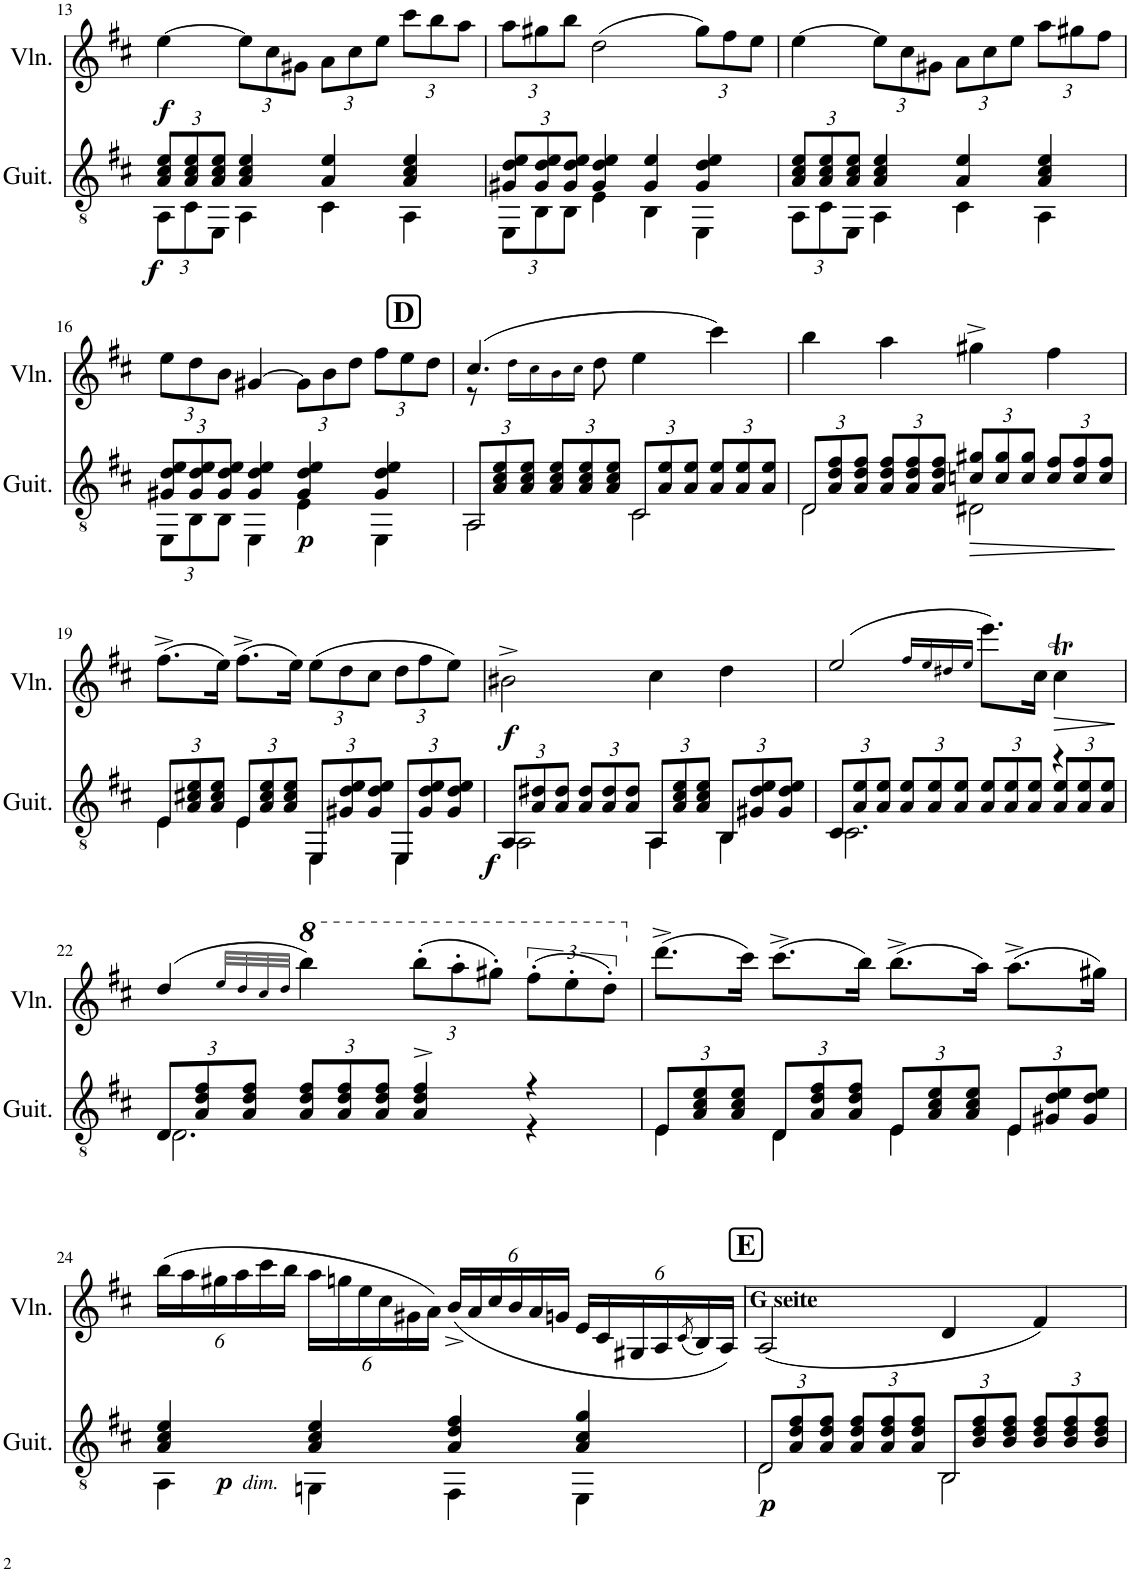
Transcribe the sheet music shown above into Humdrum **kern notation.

**kern	**dynam	**kern	**dynam
*part2	*part2	*part1	*part1
*staff2	*staff2	*staff1	*staff1
*I"Guitare classique	*	*I"Violon	*
*I'Guit.	*	*I'Vln.	*
!!LO:PB:g=z
*clefGv2	*	*clefG2	*
*k[f#c#]	*	*k[f#c#]	*
*M4/4	*	*M4/4	*
*met(c)	*	*met(c)	*
*Xbrackettup	*	*	*
=13	=13	=13	=13
*^	*	*	*
!	!	!LO:DY:b	!	!LO:DY:b
12AA\L	12A/ 12c#/ 12e/L	f	[4ee\	f
12C#\	12A/ 12c#/ 12e/	.	.	.
12EE\J	12A/ 12c#/ 12e/J	.	.	.
*	*	*	*Xbrackettup	*
4AA\	4A/ 4c#/ 4e/	.	12ee\L]	.
.	.	.	12cc#\	.
.	.	.	12g#X\J	.
4C#\	4A/ 4e/	.	12a\L	.
.	.	.	12cc#\	.
.	.	.	12ee\J	.
4AA\	4A/ 4c#/ 4e/	.	12ccc#\L	.
.	.	.	12bb\	.
.	.	.	12aa\J	.
=14	=14	=14	=14	=14
12EE\L	12G#X/ 12d/ 12e/L	.	12aa\L	.
12BB\	12G#/ 12d/ 12e/	.	12gg#X\	.
12BB\J	12G#/ 12d/ 12e/J	.	12bb\J	.
4E\	4G#/ 4d/ 4e/	.	(2dd\	.
4BB\	4G#/ 4e/	.	.	.
4EE\	4G#/ 4d/ 4e/	.	12gg#\L)	.
.	.	.	12ff#\	.
.	.	.	12ee\J	.
=15	=15	=15	=15	=15
12AA\L	12A/ 12c#/ 12e/L	.	[4ee\	.
12C#\	12A/ 12c#/ 12e/	.	.	.
12EE\J	12A/ 12c#/ 12e/J	.	.	.
4AA\	4A/ 4c#/ 4e/	.	12ee\L]	.
.	.	.	12cc#\	.
.	.	.	12g#X\J	.
4C#\	4A/ 4e/	.	12a\L	.
.	.	.	12cc#\	.
.	.	.	12ee\J	.
4AA\	4A/ 4c#/ 4e/	.	12aa\L	.
.	.	.	12gg#X\	.
.	.	.	12ff#\J	.
!!LO:LB:g=z
=16	=16	=16	=16	=16
12EE\L	12G#X/ 12d/ 12e/L	.	12ee\L	.
12BB\	12G#/ 12d/ 12e/	.	12dd\	.
12BB\J	12G#/ 12d/ 12e/J	.	12b\J	.
4EE\	4G#/ 4d/ 4e/	.	[4g#X/	.
!	!	!LO:DY:b	!	!
4E\	4G#/ 4d/ 4e/	p	12g#\L]	.
.	.	.	12b\	.
.	.	.	12dd\J	.
4EE\	4G#/ 4d/ 4e/	.	12ff#\L	.
.	.	.	12ee\	.
.	.	.	12dd\J	.
!!LO:REH:place=s1:a:B:cj:fs=14:t=D
=17	=17	=17	=17	=17
*	*	*	*^	*
2AA\	12AA/L	.	(4.cc#/	8r	.
.	12A/ 12c#/ 12e/	.	.	.	.
.	.	.	.	16dd!\LL	.
.	12A/ 12c#/ 12e/J	.	.	.	.
.	.	.	.	16cc#!\	.
.	12A/ 12c#/ 12e/L	.	.	16b!\	.
.	.	.	.	16cc#!\JJ	.
.	12A/ 12c#/ 12e/	.	.	.	.
.	.	.	8dd\	8ryy	.
.	12A/ 12c#/ 12e/J	.	.	.	.
2C#\	12C#/L	.	4ee\	2ryy	.
.	12A/ 12e/	.	.	.	.
.	12A/ 12e/J	.	.	.	.
.	12A/ 12e/L	.	4ccc#\)	.	.
.	12A/ 12e/	.	.	.	.
.	12A/ 12e/J	.	.	.	.
*	*	*	*v	*v	*
=18	=18	=18	=18	=18
2D\	12D/L	.	4bb\	.
.	12A/ 12d/ 12f#/	.	.	.
.	12A/ 12d/ 12f#/J	.	.	.
.	12A/ 12d/ 12f#/L	.	4aa\	.
.	12A/ 12d/ 12f#/	.	.	.
.	12A/ 12d/ 12f#/J	.	.	.
!	!	!LO:HP:b	!	!
2D#X\	12cn/ 12g#X/L	>	4gg#X^\	.
.	12c/ 12g#/	.	.	.
.	12c/ 12g#/J	.	.	.
.	12c/ 12f#/L	.	4ff#\	.
.	12c/ 12f#/	.	.	.
.	12c/ 12f#/J	.	.	.
*v	*v	*	*	*
.	]	.	.
!!LO:LB:g=z
=19	=19	=19	=19
*^	*	*	*
4E\	12E/L	.	(8.ff#^\L	.
.	12A/ 12c#X/ 12e/	.	.	.
.	12A/ 12c#/ 12e/J	.	.	.
.	.	.	16ee\Jk)	.
4E\	12E/L	.	(8.ff#^\L	.
.	12A/ 12c#/ 12e/	.	.	.
.	12A/ 12c#/ 12e/J	.	.	.
.	.	.	16ee\Jk)	.
4EE\	12EE/L	.	(12ee\L	.
.	12G#X/ 12d/ 12e/	.	12dd\	.
.	12G#/ 12d/ 12e/J	.	12cc#\J	.
4EE\	12EE/L	.	12dd\L	.
.	12G#/ 12d/ 12e/	.	12ff#\	.
.	12G#/ 12d/ 12e/J	.	12ee\J)	.
=20	=20	=20	=20	=20
!	!	!LO:DY:b	!	!LO:DY:b
2AA\	12AA/L	f	2b#X^\	f
.	12A/ 12d#X/	.	.	.
.	12A/ 12d#/J	.	.	.
.	12A/ 12d#/L	.	.	.
.	12A/ 12d#/	.	.	.
.	12A/ 12d#/J	.	.	.
4AA\	12AA/L	.	4cc#\	.
.	12A/ 12c#/ 12e/	.	.	.
.	12A/ 12c#/ 12e/J	.	.	.
4BB\	12BB/L	.	4dd\	.
.	12G#X/ 12d#/ 12e/	.	.	.
.	12G#/ 12d#/ 12e/J	.	.	.
=21	=21	=21	=21	=21
*	*	*	*^	*
2.C#\	12C#/L	.	(2ee/	4ryy	.
.	12A/ 12e/	.	.	.	.
.	12A/ 12e/J	.	.	.	.
.	12A/ 12e/L	.	.	16ff#!/LL	.
.	.	.	.	16ee!/	.
.	12A/ 12e/	.	.	.	.
.	.	.	.	16dd#X!/	.
.	12A/ 12e/J	.	.	.	.
.	.	.	.	16ee!/JJ	.
.	12A/ 12e/L	.	8.eee\L)	2ryy	.
.	12A/ 12e/	.	.	.	.
.	12A/ 12e/J	.	.	.	.
.	.	.	16cc#\Jk	.	.
!	!	!	!	!	!LO:HP:b
4r	12A/ 12e/L	.	4cc#t\	.	>
.	12A/ 12e/	.	.	.	.
.	12A/ 12e/J	.	.	.	.
*v	*v	*	*	*	*
*	*	*v	*v	*
.	.	.	]
!!LO:LB:g=z
=22	=22	=22	=22
*^	*	*^	*
2.D\	12D/L	.	(4dd/	8ryy	.
.	12A/ 12d/ 12f#/	.	.	.	.
.	.	.	.	32ee!/LLL	.
.	.	.	.	32dd!/	.
.	12A/ 12d/ 12f#/J	.	.	.	.
.	.	.	.	32cc#!/	.
.	.	.	.	32dd!/JJJ	.
*	*	*	*8va	*	*
.	12A/ 12d/ 12f#/L	.	4bbb\)	4ryy	.
.	12A/ 12d/ 12f#/	.	.	.	.
.	12A/ 12d/ 12f#/J	.	.	.	.
.	4A/^ 4d/^ 4f#/^	.	(12bbb'>\L	2ryy	.
.	.	.	12aaa'>\	.	.
.	.	.	12ggg#X'>\J)	.	.
*	*	*	*brackettup	*	*
4r	4r	.	(12fff#'>\L	.	.
.	.	.	12eee'>\	.	.
.	.	.	12ddd'>\J)	.	.
*	*	*	*v	*v	*
=23	=23	=23	=23	=23
*	*	*	*X8va	*
4E\	12E/L	.	(8.ddd^\L	.
.	12A/ 12c#/ 12e/	.	.	.
.	12A/ 12c#/ 12e/J	.	.	.
.	.	.	16ccc#\Jk)	.
4D\	12D/L	.	(8.ccc#^\L	.
.	12A/ 12d/ 12f#/	.	.	.
.	12A/ 12d/ 12f#/J	.	.	.
.	.	.	16bb\Jk)	.
4E\	12E/L	.	(8.bb^\L	.
.	12A/ 12c#/ 12e/	.	.	.
.	12A/ 12c#/ 12e/J	.	.	.
.	.	.	16aa\Jk)	.
4E\	12E/L	.	(8.aa^\L	.
.	12G#X/ 12d/ 12e/	.	.	.
.	12G#/ 12d/ 12e/J	.	.	.
.	.	.	16gg#X\Jk)	.
!!LO:LB:g=z
=24	=24	=24	=24	=24
*	*	*	*Xbrackettup	*
!	!	!LO:DY:b	!	!
!	!	!LO:DY:n=1:b	!	!
4A/ 4c#/ 4e/	4AA\	p other-dynamics	(24bb\LL	.
.	.	.	24aa\	.
.	.	.	24gg#X\	.
.	.	.	24aa\	.
.	.	.	24ccc#\	.
.	.	.	24bb\JJ	.
4A/ 4c#/ 4e/	4GGn\	.	24aa\LL	.
.	.	.	24ggn\	.
.	.	.	24ee\	.
.	.	.	24cc#\	.
.	.	.	24g#X\	.
.	.	.	24a\JJ)	.
4A/ 4d/ 4f#/	4FF#\	.	(24b^/LL	.
.	.	.	24a/	.
.	.	.	24cc#/	.
.	.	.	24b/	.
.	.	.	24a/	.
.	.	.	24gn/JJ	.
4A/ 4c#/ 4g/	4EE\	.	24e/LL	.
.	.	.	24c#/	.
.	.	.	24G#X/	.
.	.	.	24A/	.
.	.	.	(8qc#/	.
.	.	.	24B/)	.
.	.	.	24A/JJ)	.
!!LO:REH:place=s1:a:B:cj:fs=14:t=E
=25	=25	=25	=25	=25
!	!	!LO:DY:b	!	!
2D\	12D/L	p	(2A/	.
.	12A/ 12d/ 12f#/	.	.	.
.	12A/ 12d/ 12f#/J	.	.	.
.	12A/ 12d/ 12f#/L	.	.	.
.	12A/ 12d/ 12f#/	.	.	.
.	12A/ 12d/ 12f#/J	.	.	.
2BB\	12BB/L	.	4d/	.
.	12B/ 12d/ 12f#/	.	.	.
.	12B/ 12d/ 12f#/J	.	.	.
.	12B/ 12d/ 12f#/L	.	4f#/)	.
.	12B/ 12d/ 12f#/	.	.	.
.	12B/ 12d/ 12f#/J	.	.	.
*v	*v	*	*	*
=	=	=	=
*-	*-	*-	*-
